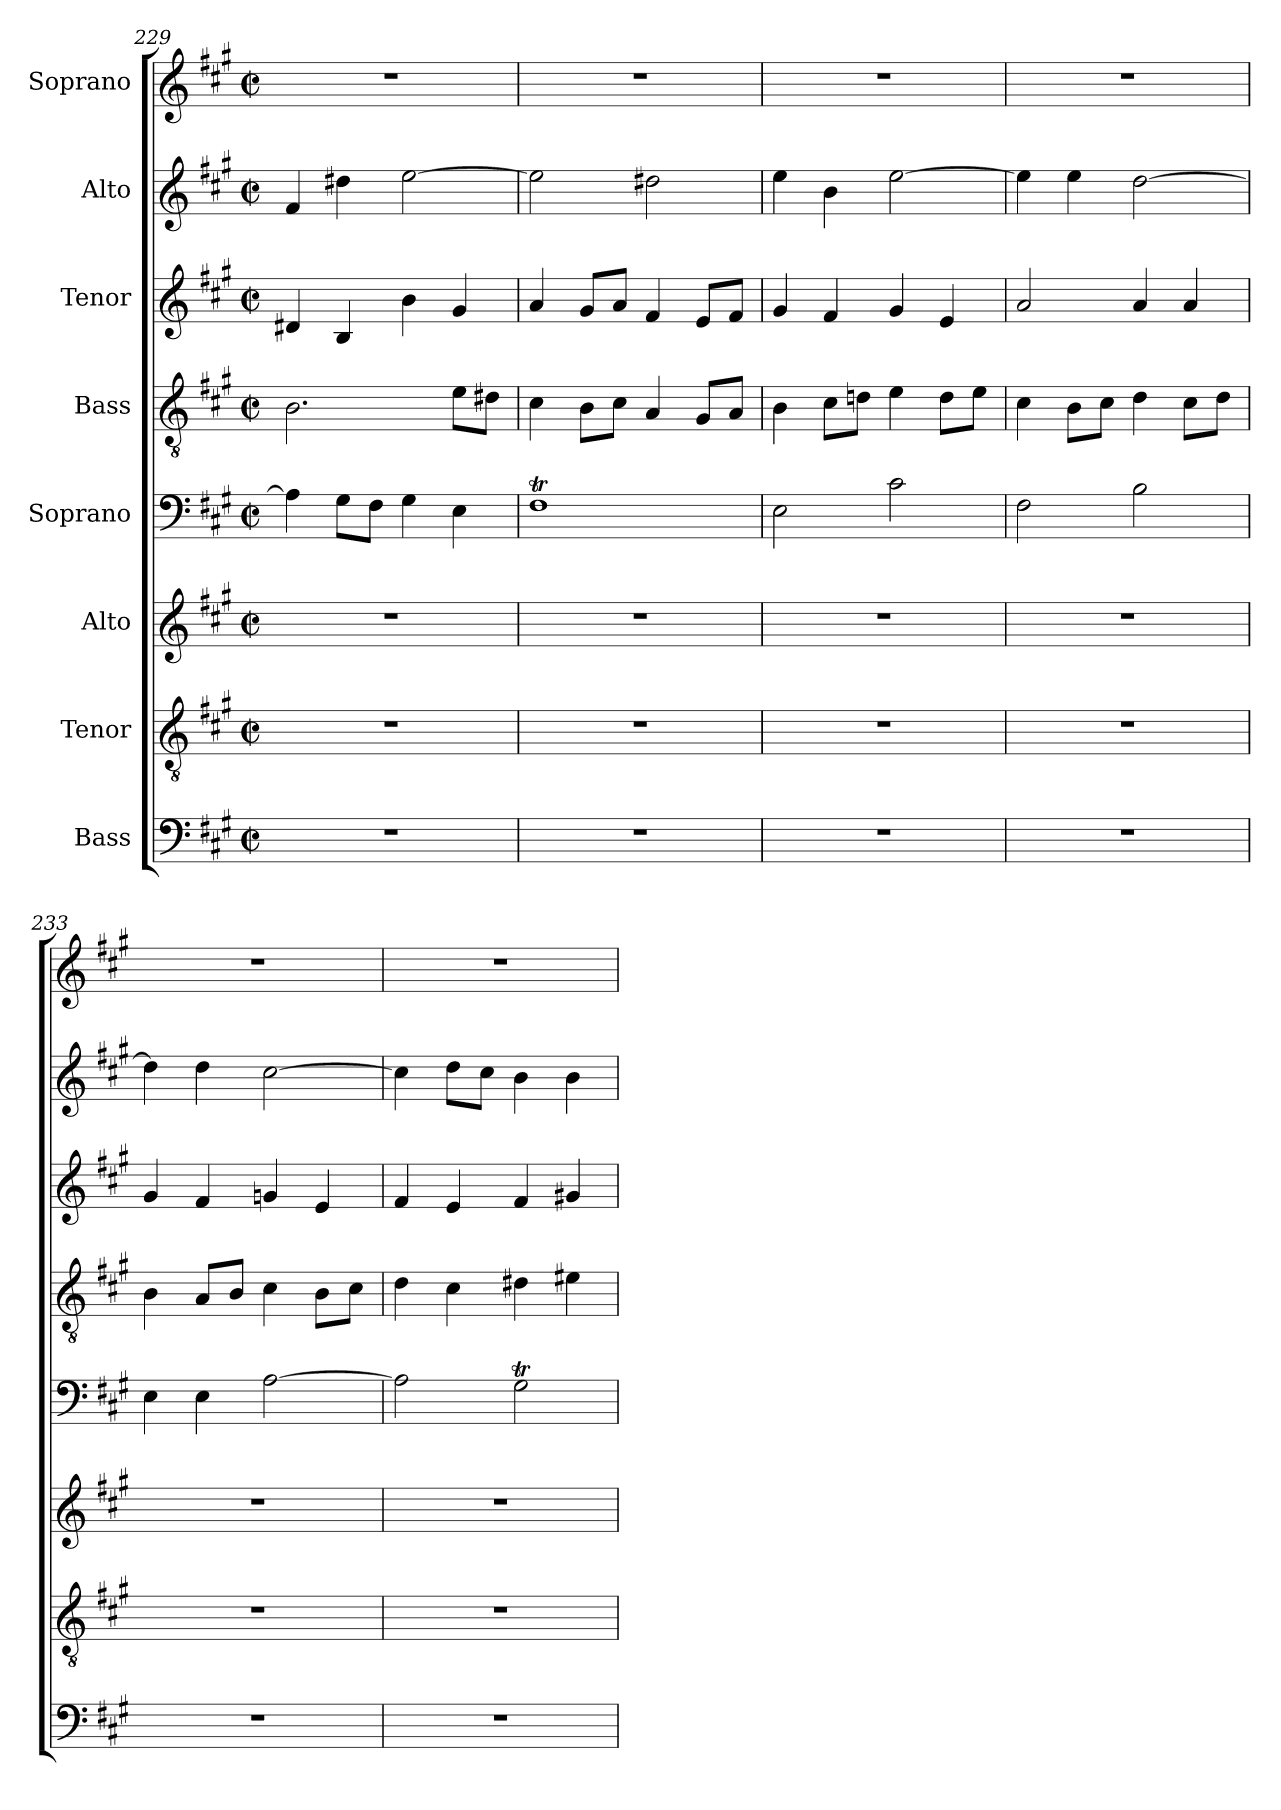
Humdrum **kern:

**kern	**kern	**kern	**kern	**kern	**kern	**kern	**kern
*part8	*part7	*part6	*part5	*part4	*part3	*part2	*part1
*staff8	*staff7	*staff6	*staff5	*staff4	*staff3	*staff2	*staff1
*I"Bass	*I"Tenor	*I"Alto	*I"Soprano	*I"Bass	*I"Tenor	*I"Alto	*I"Soprano
*clefF4	*clefGv2	*clefG2	*clefF4	*clefGv2	*clefG2	*clefG2	*clefG2
*k[f#c#g#]	*k[f#c#g#]	*k[f#c#g#]	*k[f#c#g#]	*k[f#c#g#]	*k[f#c#g#]	*k[f#c#g#]	*k[f#c#g#]
*A:	*A:	*A:	*A:	*A:	*A:	*A:	*A:
*M2/2	*M2/2	*M2/2	*M2/2	*M2/2	*M2/2	*M2/2	*M2/2
*met(c|)	*met(c|)	*met(c|)	*met(c|)	*met(c|)	*met(c|)	*met(c|)	*met(c|)
=229	=229	=229	=229	=229	=229	=229	=229
1r	1r	1r	4A\]	2.B\	4d#X/	4f#/	1r
.	.	.	8G#\L	.	4B/	4dd#X\	.
.	.	.	8F#\J	.	.	.	.
.	.	.	4G#\	.	4b\	[>2ee\	.
.	.	.	4E\	8e\L	4g#/	.	.
.	.	.	.	8d#X\J	.	.	.
=230	=230	=230	=230	=230	=230	=230	=230
1r	1r	1r	1F#T	4c#\	4a/	2ee\]	1r
.	.	.	.	8B\L	8g#/L	.	.
.	.	.	.	8c#\J	8a/J	.	.
.	.	.	.	4A/	4f#/	2dd#X\	.
.	.	.	.	8G#/L	8e/L	.	.
.	.	.	.	8A/J	8f#/J	.	.
=231	=231	=231	=231	=231	=231	=231	=231
1r	1r	1r	2E\	4B\	4g#/	4ee\	1r
.	.	.	.	8c#\L	4f#/	4b\	.
.	.	.	.	8dn\J	.	.	.
.	.	.	2c#\	4e\	4g#/	[<2ee\	.
.	.	.	.	8d\L	4e/	.	.
.	.	.	.	8e\J	.	.	.
!!LO:LB:g=z
=232	=232	=232	=232	=232	=232	=232	=232
1r	1r	1r	2F#\	4c#\	2a/	4ee\]	1r
.	.	.	.	8B\L	.	4ee\	.
.	.	.	.	8c#\J	.	.	.
.	.	.	2B\	4d\	4a/	[>2dd\	.
.	.	.	.	8c#\L	4a/	.	.
.	.	.	.	8d\J	.	.	.
=233	=233	=233	=233	=233	=233	=233	=233
1r	1r	1r	4E\	4B\	4g#/	4dd\]	1r
.	.	.	4E\	8A/L	4f#/	4dd\	.
.	.	.	.	8B/J	.	.	.
.	.	.	[>2A\	4c#\	4gn/	[>2cc#\	.
.	.	.	.	8B\L	4e/	.	.
.	.	.	.	8c#\J	.	.	.
=234	=234	=234	=234	=234	=234	=234	=234
1r	1r	1r	2A\]	4d\	4f#/	4cc#\]	1r
.	.	.	.	4c#\	4e/	8dd\L	.
.	.	.	.	.	.	8cc#\J	.
.	.	.	2G#t\	4d#X\	4f#/	4b\	.
.	.	.	.	4e#X\	4g#X/	4b\	.
=	=	=	=	=	=	=	=
*-	*-	*-	*-	*-	*-	*-	*-
